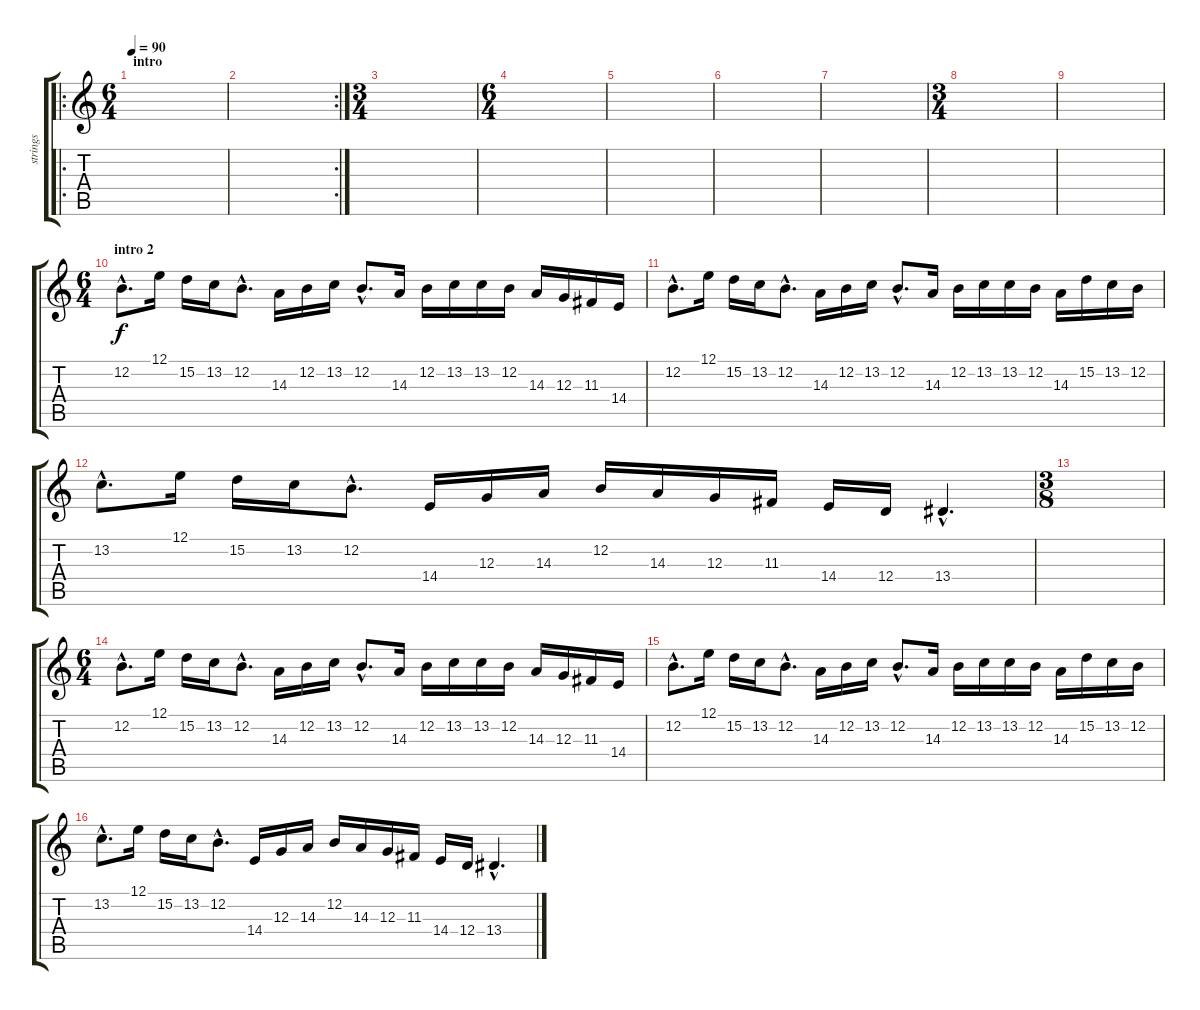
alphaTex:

\track ("strings" "strings") {instrument stringensemble1}
\staff {score tabs}
\tuning (E4 B3 G3 D3 A2 E2) {hide}
\ro
\ts (6 4)
\section ("" "intro")
\tempo 90
\clef g2
\ks c
|
\rc 2
|
\ts (3 4)
|
\ts (6 4)
|
|
|
|
\ts (3 4)
|
|
\ts (6 4)
\section ("" "intro 2")
12.2{hac}.8{d} 12.1.16 15.2.16 13.2.16 12.2{hac}.8{d} 14.3.16 12.2.16 13.2.16 12.2{hac}.8{d} 14.3.16 12.2.16 13.2.16 13.2.16 12.2.16 14.3.16 12.3.16 11.3.16 14.4.16 |
12.2{hac}.8{d} 12.1.16 15.2.16 13.2.16 12.2{hac}.8{d} 14.3.16 12.2.16 13.2.16 12.2{hac}.8{d} 14.3.16 12.2.16 13.2.16 13.2.16 12.2.16 14.3.16 15.2.16 13.2.16 12.2.16 |
13.2{hac}.8{d} 12.1.16 15.2.16 13.2.16 12.2{hac}.8{d} 14.4.16 12.3.16 14.3.16 12.2.16 14.3.16 12.3.16 11.3.16 14.4.16 12.4.16 13.4{hac}.4{d} |
\ts (3 8)
|
\ts (6 4)
12.2{hac}.8{d} 12.1.16 15.2.16 13.2.16 12.2{hac}.8{d} 14.3.16 12.2.16 13.2.16 12.2{hac}.8{d} 14.3.16 12.2.16 13.2.16 13.2.16 12.2.16 14.3.16 12.3.16 11.3.16 14.4.16 |
12.2{hac}.8{d} 12.1.16 15.2.16 13.2.16 12.2{hac}.8{d} 14.3.16 12.2.16 13.2.16 12.2{hac}.8{d} 14.3.16 12.2.16 13.2.16 13.2.16 12.2.16 14.3.16 15.2.16 13.2.16 12.2.16 |
13.2{hac}.8{d} 12.1.16 15.2.16 13.2.16 12.2{hac}.8{d} 14.4.16 12.3.16 14.3.16 12.2.16 14.3.16 12.3.16 11.3.16 14.4.16 12.4.16 13.4{hac}.4{d}
